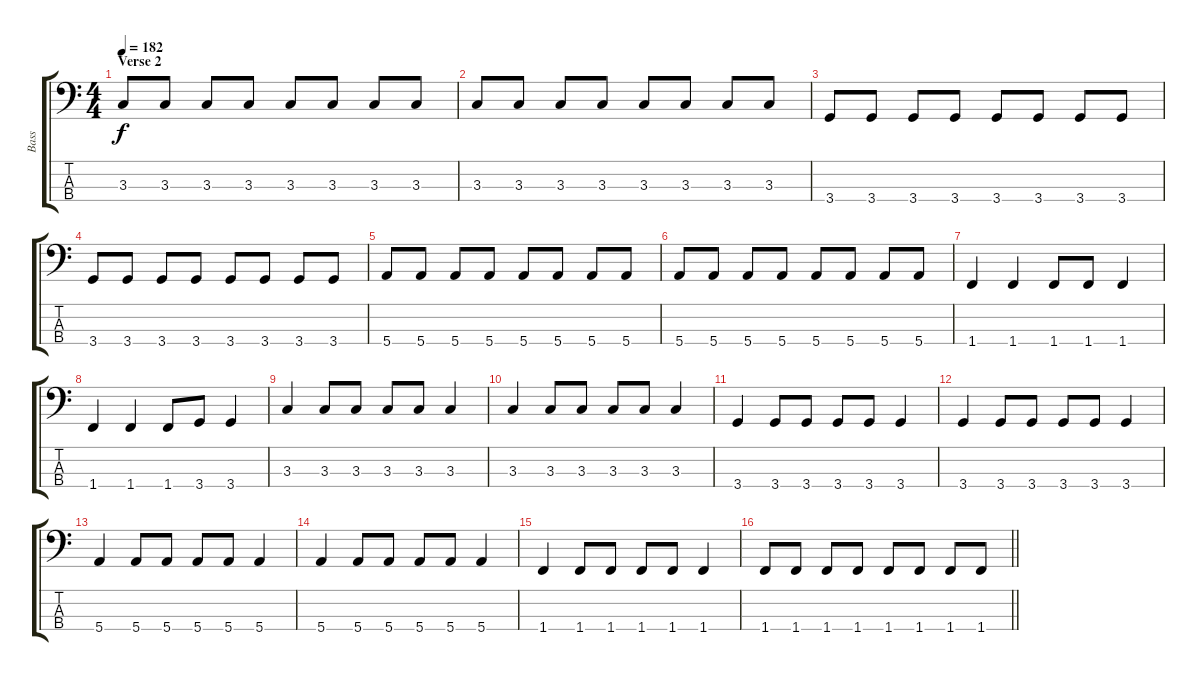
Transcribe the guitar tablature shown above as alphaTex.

\track ("Bass" "Bass") {instrument electricbasspick}
\staff {score tabs}
\tuning (G2 D2 A1 E1) {hide}
\ts (4 4)
\section ("" "Verse 2")
\tempo 182
\clef f4
\ks c
3.3.8{dy f} 3.3.8 3.3.8 3.3.8 3.3.8 3.3.8 3.3.8 3.3.8 |
3.3.8 3.3.8 3.3.8 3.3.8 3.3.8 3.3.8 3.3.8 3.3.8 |
3.4.8 3.4.8 3.4.8 3.4.8 3.4.8 3.4.8 3.4.8 3.4.8 |
3.4.8 3.4.8 3.4.8 3.4.8 3.4.8 3.4.8 3.4.8 3.4.8 |
5.4.8 5.4.8 5.4.8 5.4.8 5.4.8 5.4.8 5.4.8 5.4.8 |
5.4.8 5.4.8 5.4.8 5.4.8 5.4.8 5.4.8 5.4.8 5.4.8 |
1.4.4 1.4.4 1.4.8 1.4.8 1.4.4 |
1.4.4 1.4.4 1.4.8 3.4.8 3.4.4 |
3.3.4 3.3.8 3.3.8 3.3.8 3.3.8 3.3.4 |
3.3.4 3.3.8 3.3.8 3.3.8 3.3.8 3.3.4 |
3.4.4 3.4.8 3.4.8 3.4.8 3.4.8 3.4.4 |
3.4.4 3.4.8 3.4.8 3.4.8 3.4.8 3.4.4 |
5.4.4 5.4.8 5.4.8 5.4.8 5.4.8 5.4.4 |
5.4.4 5.4.8 5.4.8 5.4.8 5.4.8 5.4.4 |
1.4.4 1.4.8 1.4.8 1.4.8 1.4.8 1.4.4 |
\barLineRight lightlight
1.4.8 1.4.8 1.4.8 1.4.8 1.4.8 1.4.8 1.4.8 1.4.8
